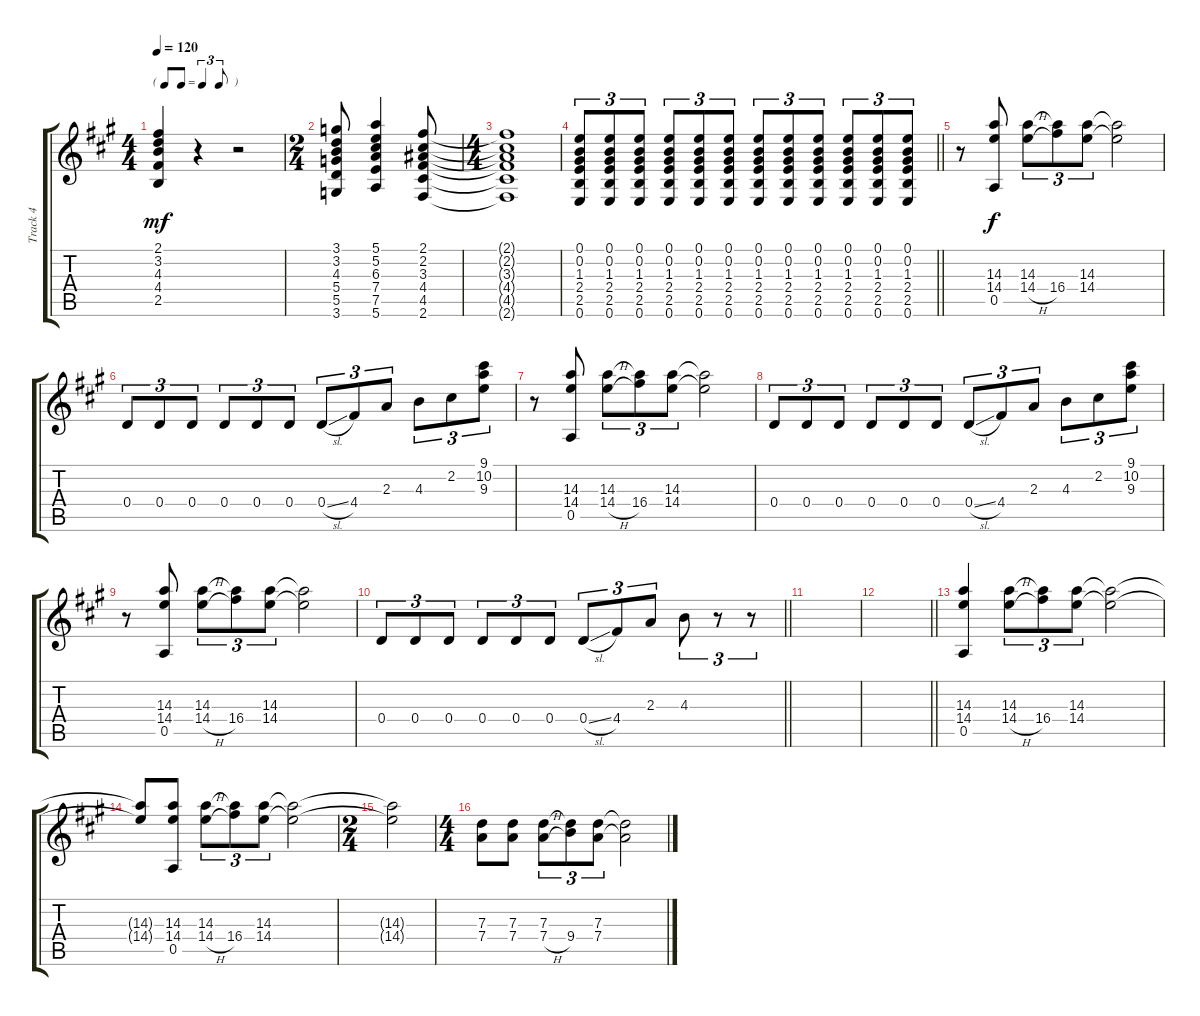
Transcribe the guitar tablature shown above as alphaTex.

\track ("Track 4" "Track 4") {instrument overdrivenguitar}
\staff {score tabs}
\tuning (E4 B3 G3 D3 A2 E2) {hide}
\ts (4 4)
\tf triplet8th
\tempo 120
\clef g2
\ks a
(2.1 3.2 4.3 4.4 2.5).4{dy mf} r.4 r.2 |
\ts (2 4)
(3.1 3.2 4.3 5.4 5.5 3.6).8 (5.1 5.2 6.3 7.4 7.5 5.6).4 (2.1 2.2 3.3 4.4 4.5 2.6).8 |
\ts (4 4)
(2.1{t} 2.2{t} 3.3{t} 4.4{t} 4.5{t} 2.6{t}).1 |
\barLineRight lightlight
(0.1 0.2 1.3 2.4 2.5 0.6).8{tu (3 2)} (0.1 0.2 1.3 2.4 2.5 0.6).8{tu (3 2)} (0.1 0.2 1.3 2.4 2.5 0.6).8{tu (3 2)} (0.1 0.2 1.3 2.4 2.5 0.6).8{tu (3 2)} (0.1 0.2 1.3 2.4 2.5 0.6).8{tu (3 2)} (0.1 0.2 1.3 2.4 2.5 0.6).8{tu (3 2)} (0.1 0.2 1.3 2.4 2.5 0.6).8{tu (3 2)} (0.1 0.2 1.3 2.4 2.5 0.6).8{tu (3 2)} (0.1 0.2 1.3 2.4 2.5 0.6).8{tu (3 2)} (0.1 0.2 1.3 2.4 2.5 0.6).8{tu (3 2)} (0.1 0.2 1.3 2.4 2.5 0.6).8{tu (3 2)} (0.1 0.2 1.3 2.4 2.5 0.6).8{tu (3 2)} |
r.8 (14.3 14.4 0.5).8{dy f} (14.3 14.4{h}).8{tu (3 2)} (14.3{t} 16.4).8{tu (3 2)} (14.3 14.4).8{tu (3 2)} (14.3{t} 14.4{t}).2 |
0.4.8{tu (3 2)} 0.4.8{tu (3 2)} 0.4.8{tu (3 2)} 0.4.8{tu (3 2)} 0.4.8{tu (3 2)} 0.4.8{tu (3 2)} 0.4{sl}.8{tu (3 2)} 4.4.8{tu (3 2)} 2.3.8{tu (3 2)} 4.3.8{tu (3 2)} 2.2.8{tu (3 2)} (9.1 10.2 9.3).8{tu (3 2)} |
r.8 (14.3 14.4 0.5).8 (14.3 14.4{h}).8{tu (3 2)} (14.3{t} 16.4).8{tu (3 2)} (14.3 14.4).8{tu (3 2)} (14.3{t} 14.4{t}).2 |
0.4.8{tu (3 2)} 0.4.8{tu (3 2)} 0.4.8{tu (3 2)} 0.4.8{tu (3 2)} 0.4.8{tu (3 2)} 0.4.8{tu (3 2)} 0.4{sl}.8{tu (3 2)} 4.4.8{tu (3 2)} 2.3.8{tu (3 2)} 4.3.8{tu (3 2)} 2.2.8{tu (3 2)} (9.1 10.2 9.3).8{tu (3 2)} |
r.8 (14.3 14.4 0.5).8 (14.3 14.4{h}).8{tu (3 2)} (14.3{t} 16.4).8{tu (3 2)} (14.3 14.4).8{tu (3 2)} (14.3{t} 14.4{t}).2 |
\barLineRight lightlight
0.4.8{tu (3 2)} 0.4.8{tu (3 2)} 0.4.8{tu (3 2)} 0.4.8{tu (3 2)} 0.4.8{tu (3 2)} 0.4.8{tu (3 2)} 0.4{sl}.8{tu (3 2)} 4.4.8{tu (3 2)} 2.3.8{tu (3 2)} 4.3.8{tu (3 2)} r.8{tu (3 2)} r.8{tu (3 2)} |
|
\barLineRight lightlight
|
(14.3 14.4 0.5).4 (14.3 14.4{h}).8{tu (3 2)} (14.3{t} 16.4).8{tu (3 2)} (14.3 14.4).8{tu (3 2)} (14.3{t} 14.4{t}).2 |
(14.3{t} 14.4{t}).8 (14.3 14.4 0.5).8 (14.3 14.4{h}).8{tu (3 2)} (14.3{t} 16.4).8{tu (3 2)} (14.3 14.4).8{tu (3 2)} (14.3{t} 14.4{t}).2 |
\ts (2 4)
(14.3{t} 14.4{t}).2 |
\ts (4 4)
(7.3 7.4).8 (7.3 7.4).8 (7.3 7.4{h}).8{tu (3 2)} (7.3{t} 9.4).8{tu (3 2)} (7.3 7.4).8{tu (3 2)} (7.3{t} 7.4{t}).2
